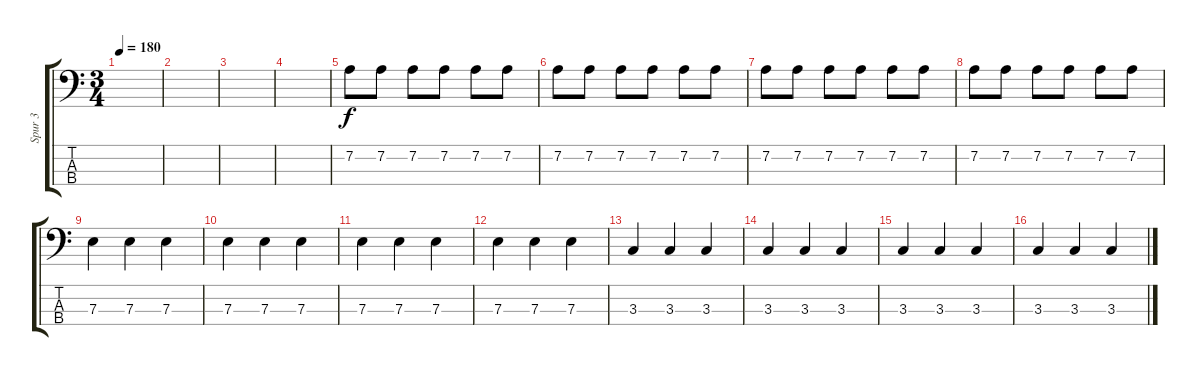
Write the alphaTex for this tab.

\track ("Spur 3" "Spur 3") {instrument electricbassfinger}
\staff {score tabs}
\tuning (G2 D2 A1 E1) {hide}
\ts (3 4)
\tempo 180
\clef f4
\ks c
|
|
|
|
7.2.8 7.2.8 7.2.8 7.2.8 7.2.8 7.2.8 |
7.2.8 7.2.8 7.2.8 7.2.8 7.2.8 7.2.8 |
7.2.8 7.2.8 7.2.8 7.2.8 7.2.8 7.2.8 |
7.2.8 7.2.8 7.2.8 7.2.8 7.2.8 7.2.8 |
7.3.4 7.3.4 7.3.4 |
7.3.4 7.3.4 7.3.4 |
7.3.4 7.3.4 7.3.4 |
7.3.4 7.3.4 7.3.4 |
3.3.4 3.3.4 3.3.4 |
3.3.4 3.3.4 3.3.4 |
3.3.4 3.3.4 3.3.4 |
3.3.4 3.3.4 3.3.4
